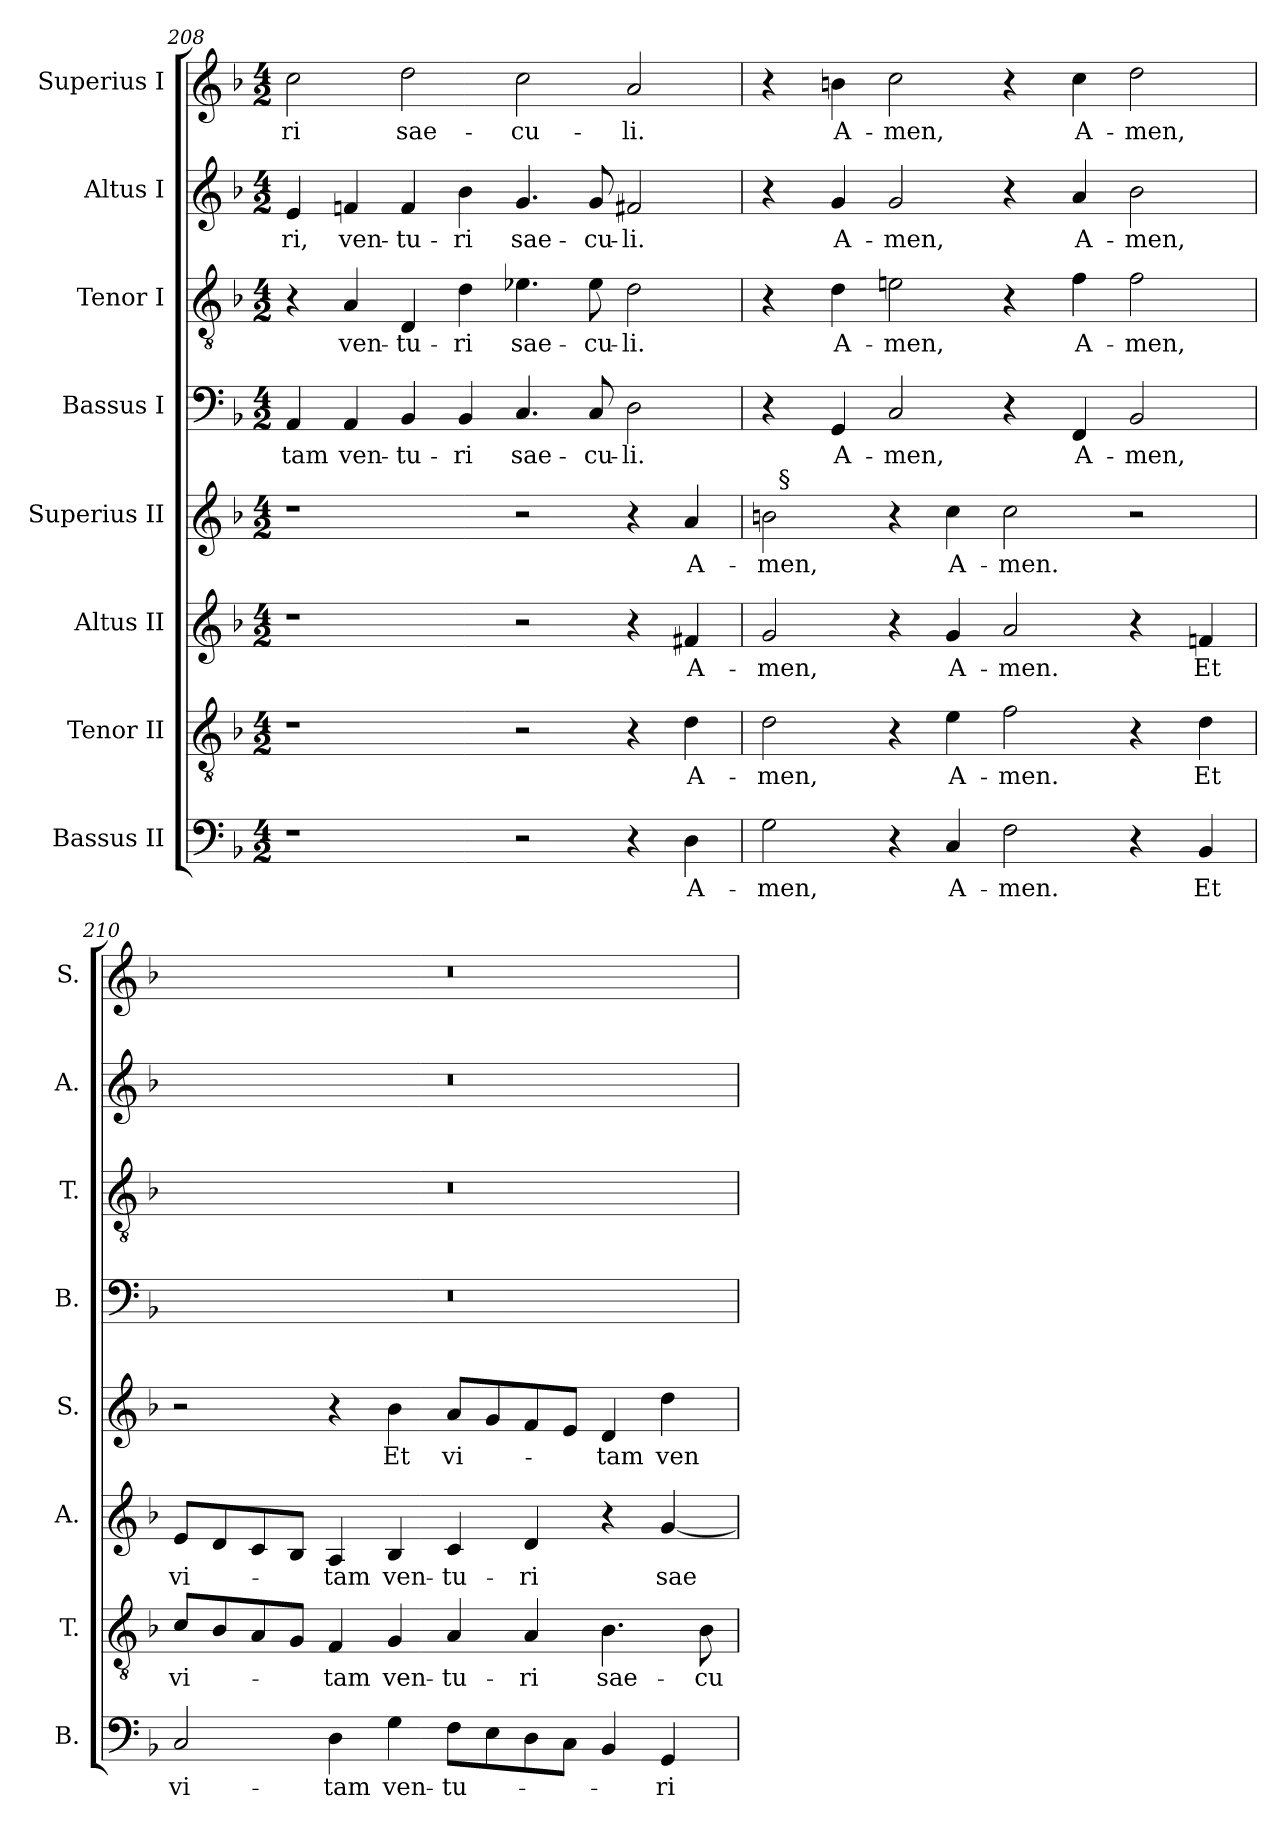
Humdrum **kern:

**kern	**text	**kern	**text	**kern	**text	**kern	**text	**kern	**text	**kern	**text	**kern	**text	**kern	**text
*part8	*part8	*part7	*part7	*part6	*part6	*part5	*part5	*part4	*part4	*part3	*part3	*part2	*part2	*part1	*part1
*staff8	*staff8	*staff7	*staff7	*staff6	*staff6	*staff5	*staff5	*staff4	*staff4	*staff3	*staff3	*staff2	*staff2	*staff1	*staff1
*I"Bassus II	*	*I"Tenor II	*	*I"Altus II	*	*I"Superius II	*	*I"Bassus I	*	*I"Tenor I	*	*I"Altus I	*	*I"Superius I	*
*I'B.	*	*I'T.	*	*I'A.	*	*I'S.	*	*I'B.	*	*I'T.	*	*I'A.	*	*I'S.	*
*clefF4	*	*clefGv2	*	*clefG2	*	*clefG2	*	*clefF4	*	*clefGv2	*	*clefG2	*	*clefG2	*
*	*	*ITrd7c12	*	*	*	*	*	*	*	*ITrd7c12	*	*	*	*	*
*k[b-]	*	*k[b-]	*	*k[b-]	*	*k[b-]	*	*k[b-]	*	*k[b-]	*	*k[b-]	*	*k[b-]	*
*d:	*	*d:	*	*d:	*	*d:	*	*d:	*	*d:	*	*d:	*	*d:	*
*M4/2	*	*M4/2	*	*M4/2	*	*M4/2	*	*M4/2	*	*M4/2	*	*M4/2	*	*M4/2	*
=208	=208	=208	=208	=208	=208	=208	=208	=208	=208	=208	=208	=208	=208	=208	=208
!	!	!	!	!	!	!	!	!	!LO:LY:b	!	!	!	!LO:LY:b	!	!LO:LY:b
1r	.	1r	.	1r	.	1r	.	4AA/	-tam	4r	.	4e/	-ri,	2cc\	-ri
!	!	!	!	!	!	!	!	!	!LO:LY:b	!	!LO:LY:b	!	!LO:LY:b	!	!
.	.	.	.	.	.	.	.	4AA/	ven-	4AA/	ven-	4fn/	ven-	.	.
!	!	!	!	!	!	!	!	!	!LO:LY:b	!	!LO:LY:b	!	!LO:LY:b	!	!LO:LY:b
.	.	.	.	.	.	.	.	4BB-/	-tu-	4DD/	-tu-	4f/	-tu-	2dd\	sae-
!	!	!	!	!	!	!	!	!	!LO:LY:b	!	!LO:LY:b	!	!LO:LY:b	!	!
.	.	.	.	.	.	.	.	4BB-/	-ri	4D\	-ri	4b-\	-ri	.	.
!	!	!	!	!	!	!	!	!	!LO:LY:b	!	!LO:LY:b	!	!LO:LY:b	!	!LO:LY:b
2r	.	2r	.	2r	.	2r	.	4.C/	sae-	4.E-X\	sae-	4.g/	sae-	2cc\	-cu-
!	!	!	!	!	!	!	!	!	!LO:LY:b	!	!LO:LY:b	!	!LO:LY:b	!	!
.	.	.	.	.	.	.	.	8C/	-cu-	8E-\	-cu-	8g/	-cu-	.	.
!	!	!	!	!	!	!	!	!	!LO:LY:b	!	!LO:LY:b	!	!LO:LY:b	!	!LO:LY:b
4r	.	4r	.	4r	.	4r	.	2D\	-li.	2D\	-li.	2f#X/	-li.	2a/	-li.
!	!LO:LY:b	!	!LO:LY:b	!	!LO:LY:b	!	!LO:LY:b	!	!	!	!	!	!	!	!
4D\	A-	4D\	A-	4f#X/	A-	4a/	A-	.	.	.	.	.	.	.	.
=209	=209	=209	=209	=209	=209	=209	=209	=209	=209	=209	=209	=209	=209	=209	=209
!	!LO:LY:b	!	!LO:LY:b	!	!LO:LY:b	!	!LO:LY:b	!	!	!	!	!	!	!	!
*	*	*	*	*	*	*^	*	*	*	*	*	*	*	*	*
2G\	-men,	2D\	-men,	2g/	-men,	2b\	32ryy	-men,	4r	.	4r	.	4r	.	4r	.
!	!	!	!	!	!	!	!LO:TX:a:t=§	!	!	!	!	!	!	!	!	!
.	.	.	.	.	.	.	1ryy	.	.	.	.	.	.	.	.	.
!	!	!	!	!	!	!	!	!	!	!LO:LY:b	!	!LO:LY:b	!	!LO:LY:b	!	!LO:LY:b
.	.	.	.	.	.	.	.	.	4GG/	A-	4D\	A-	4g/	A-	4bn\	A-
!	!	!	!	!	!	!	!	!	!	!LO:LY:b	!	!LO:LY:b	!	!LO:LY:b	!	!LO:LY:b
4r	.	4r	.	4r	.	4r	.	.	2C/	-men,	2En\	-men,	2g/	-men,	2cc\	-men,
!	!LO:LY:b	!	!LO:LY:b	!	!LO:LY:b	!	!	!LO:LY:b	!	!	!	!	!	!	!	!
4C/	A-	4E\	A-	4g/	A-	4cc\	.	A-	.	.	.	.	.	.	.	.
!	!LO:LY:b	!	!LO:LY:b	!	!LO:LY:b	!	!	!LO:LY:b	!	!	!	!	!	!	!	!
2F\	-men.	2F\	-men.	2a/	-men.	2cc\	.	-men.	4r	.	4r	.	4r	.	4r	.
.	.	.	.	.	.	.	2ryy	.	.	.	.	.	.	.	.	.
!	!	!	!	!	!	!	!	!	!	!LO:LY:b	!	!LO:LY:b	!	!LO:LY:b	!	!LO:LY:b
.	.	.	.	.	.	.	.	.	4FF/	A-	4F\	A-	4a/	A-	4cc\	A-
!	!	!	!	!	!	!	!	!	!	!LO:LY:b	!	!LO:LY:b	!	!LO:LY:b	!	!LO:LY:b
4r	.	4r	.	4r	.	2r	.	.	2BB-/	-men,	2F\	-men,	2b-\	-men,	2dd\	-men,
.	.	.	.	.	.	.	4...ryy	.	.	.	.	.	.	.	.	.
!	!LO:LY:b	!	!LO:LY:b	!	!LO:LY:b	!	!	!	!	!	!	!	!	!	!	!
4BB-/	Et	4D\	Et	4fn/	Et	.	.	.	.	.	.	.	.	.	.	.
!!LO:PB:g=z
=210	=210	=210	=210	=210	=210	=210	=210	=210	=210	=210	=210	=210	=210	=210	=210	=210
!	!LO:LY:b	!	!LO:LY:b	!	!LO:LY:b	!	!	!	!LO:N:vis=1	!	!LO:N:vis=1	!	!LO:N:vis=1	!	!LO:N:vis=1	!
*	*	*	*	*	*	*v	*v	*	*	*	*	*	*	*	*	*
2C/	vi-	8C/L	vi-	8e/L	vi-	2r	.	0r	.	0r	.	0r	.	0r	.
.	.	8BB-/	.	8d/	.	.	.	.	.	.	.	.	.	.	.
.	.	8AA/	.	8c/	.	.	.	.	.	.	.	.	.	.	.
.	.	8GG/J	.	8B-/J	.	.	.	.	.	.	.	.	.	.	.
!	!LO:LY:b	!	!LO:LY:b	!	!LO:LY:b	!	!	!	!	!	!	!	!	!	!
4D\	-tam	4FF/	-tam	4A/	-tam	4r	.	.	.	.	.	.	.	.	.
!	!LO:LY:b	!	!LO:LY:b	!	!LO:LY:b	!	!LO:LY:b	!	!	!	!	!	!	!	!
4G\	ven-	4GG/	ven-	4B-/	ven-	4b-\	Et	.	.	.	.	.	.	.	.
!	!LO:LY:b	!	!LO:LY:b	!	!LO:LY:b	!	!LO:LY:b	!	!	!	!	!	!	!	!
8F\L	-tu-	4AA/	-tu-	4c/	-tu-	8a/L	vi-	.	.	.	.	.	.	.	.
8E\	.	.	.	.	.	8g/	.	.	.	.	.	.	.	.	.
!	!	!	!LO:LY:b	!	!LO:LY:b	!	!	!	!	!	!	!	!	!	!
8D\	.	4AA/	-ri	4d/	-ri	8f/	.	.	.	.	.	.	.	.	.
8C\J	.	.	.	.	.	8e/J	.	.	.	.	.	.	.	.	.
!	!	!	!LO:LY:b	!	!	!	!LO:LY:b	!	!	!	!	!	!	!	!
4BB-/	.	4.BB-\	sae-	4r	.	4d/	-tam	.	.	.	.	.	.	.	.
!	!LO:LY:b	!	!	!	!LO:LY:b	!	!LO:LY:b	!	!	!	!	!	!	!	!
4GG/	-ri	.	.	[<4g/	sae-	4dd\	ven-	.	.	.	.	.	.	.	.
!	!	!	!LO:LY:b	!	!	!	!	!	!	!	!	!	!	!	!
.	.	8BB-\	-cu-	.	.	.	.	.	.	.	.	.	.	.	.
=	=	=	=	=	=	=	=	=	=	=	=	=	=	=	=
*-	*-	*-	*-	*-	*-	*-	*-	*-	*-	*-	*-	*-	*-	*-	*-
